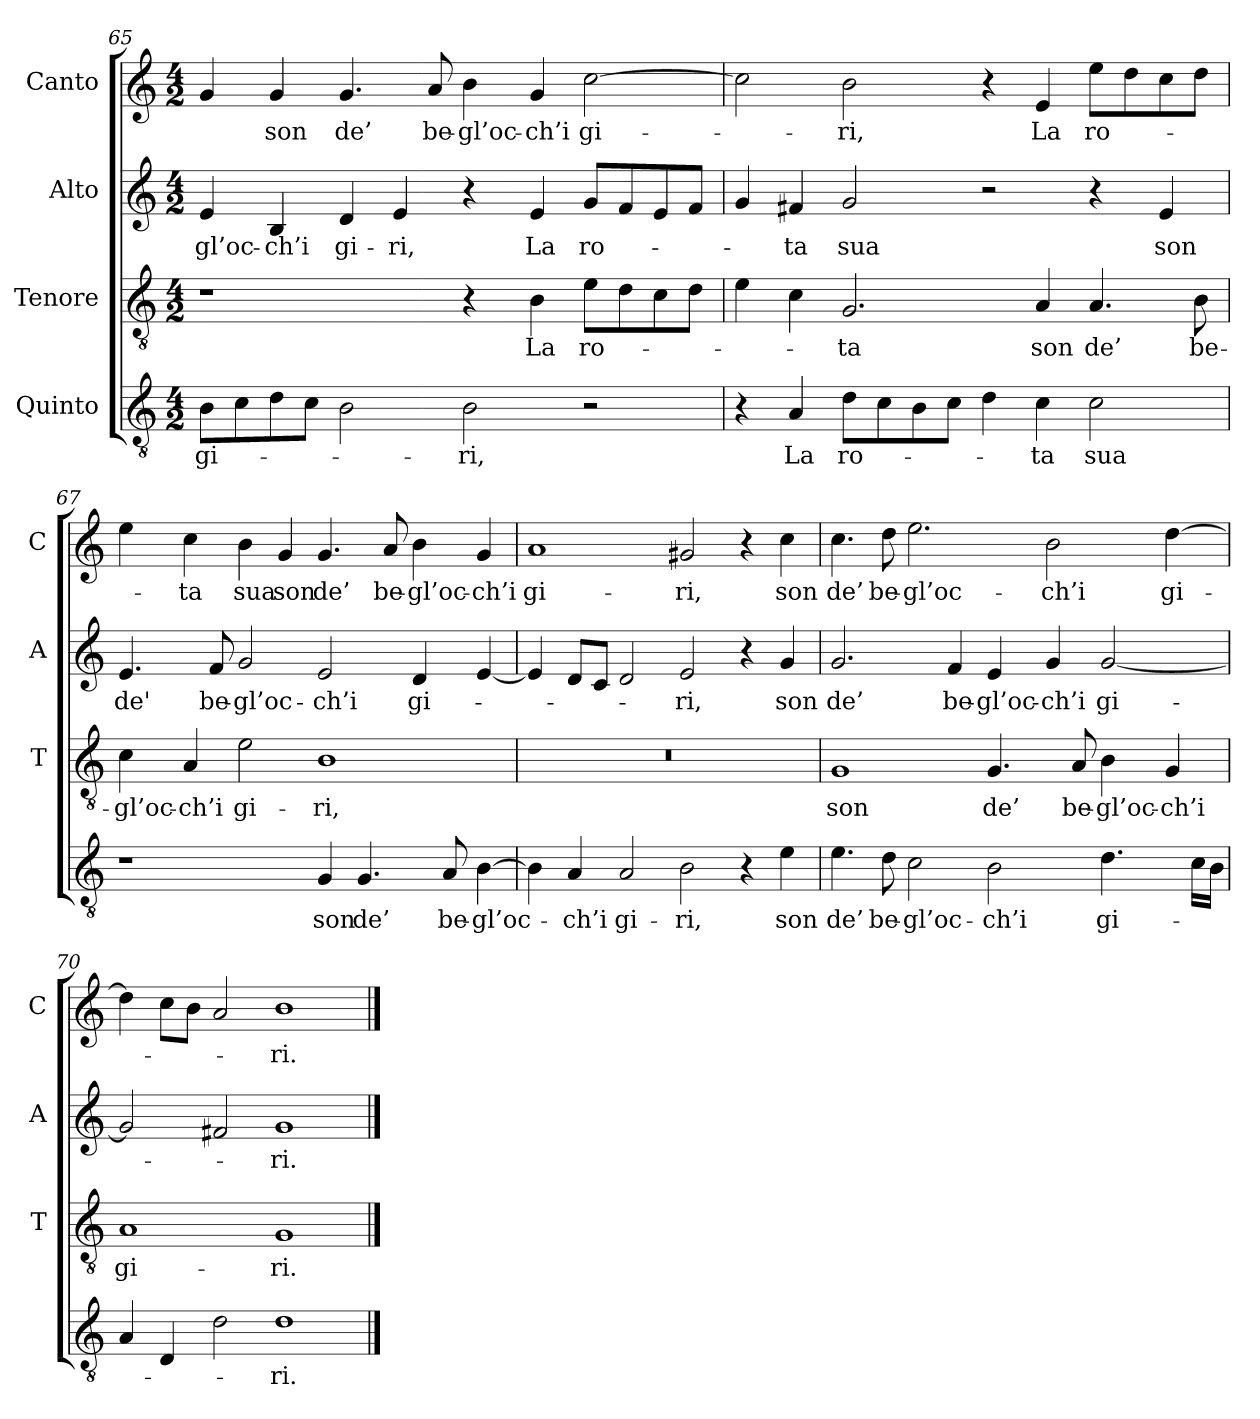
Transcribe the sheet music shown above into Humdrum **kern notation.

**kern	**text	**kern	**text	**kern	**text	**kern	**text
*part4	*part4	*part3	*part3	*part2	*part2	*part1	*part1
*staff4	*staff4	*staff3	*staff3	*staff2	*staff2	*staff1	*staff1
*I"Quinto	*	*I"Tenore	*	*I"Alto	*	*I"Canto	*
*	*	*I'T	*	*I'A	*	*I'C	*
*clefGv2	*	*clefGv2	*	*clefG2	*	*clefG2	*
*k[]	*	*k[]	*	*k[]	*	*k[]	*
*M4/2	*	*M4/2	*	*M4/2	*	*M4/2	*
=65	=65	=65	=65	=65	=65	=65	=65
8BL	gi-	1r	.	4e	-gl’oc-	4g	.
8c	.	.	.	.	.	.	.
8d	.	.	.	4B	-ch’i	4g	son
8cJ	.	.	.	.	.	.	.
2B	.	.	.	4d	gi-	4.g	de’
.	.	.	.	4e	-ri,	.	.
.	.	.	.	.	.	8a	be-
2B	-ri,	4r	.	4r	.	4b	-gl’oc-
.	.	4B	La	4e	La	4g	-ch’i
2r	.	8eL	ro-	8gL	ro-	[2cc	gi-
.	.	8d	.	8f	.	.	.
.	.	8c	.	8e	.	.	.
.	.	8dJ	.	8fJ	.	.	.
=66	=66	=66	=66	=66	=66	=66	=66
4r	.	4e	.	4g	.	2cc]	.
4A	La	4c	.	4f#X	-ta	.	.
8dL	ro-	2.G	-ta	2g	sua	2b	-ri,
8c	.	.	.	.	.	.	.
8B	.	.	.	.	.	.	.
8cJ	.	.	.	.	.	.	.
4d	.	.	.	2r	.	4r	.
4c	-ta	4A	son	.	.	4e	La
2c	sua	4.A	de’	4r	.	8eeL	ro-
.	.	.	.	.	.	8dd	.
.	.	.	.	4e	son	8cc	.
.	.	8B	be-	.	.	8ddJ	.
=67	=67	=67	=67	=67	=67	=67	=67
1r	.	4c	-gl’oc-	4.e	de'	4ee	.
.	.	4A	-ch’i	.	.	4cc	-ta
.	.	.	.	8f	be-	.	.
.	.	2e	gi-	2g	-gl’oc-	4b	sua
.	.	.	.	.	.	4g	son
4G	son	1B	-ri,	2e	-ch’i	4.g	de’
4.G	de’	.	.	.	.	.	.
.	.	.	.	.	.	8a	be-
.	.	.	.	4d	gi-	4b	-gl’oc-
8A	be-	.	.	.	.	.	.
[4B	-gl’oc-	.	.	[4e	.	4g	-ch’i
=68	=68	=68	=68	=68	=68	=68	=68
4B]	.	0r	.	4e]	.	1a	gi-
4A	-ch’i	.	.	8dL	.	.	.
.	.	.	.	8cJ	.	.	.
2A	gi-	.	.	2d	.	.	.
2B	-ri,	.	.	2e	-ri,	2g#X	-ri,
4r	.	.	.	4r	.	4r	.
4e	son	.	.	4g	son	4cc	son
=69	=69	=69	=69	=69	=69	=69	=69
4.e	de’	1G	son	2.g	de’	4.cc	de’
8d	be-	.	.	.	.	8dd	be-
2c	-gl’oc-	.	.	.	.	2.ee	-gl’oc-
.	.	.	.	4f	be-	.	.
2B	-ch’i	4.G	de’	4e	-gl’oc-	.	.
.	.	.	.	4g	-ch’i	2b	-ch’i
.	.	8A	be-	.	.	.	.
4.d	gi-	4B	-gl’oc-	[2g	gi-	.	.
.	.	4G	-ch’i	.	.	[4dd	gi-
16cLL	.	.	.	.	.	.	.
16BJJ	.	.	.	.	.	.	.
=70	=70	=70	=70	=70	=70	=70	=70
4A	.	1A	gi-	2g]	.	4dd]	.
4D	.	.	.	.	.	8ccL	.
.	.	.	.	.	.	8bJ	.
2d	.	.	.	2f#X	.	2a	.
1d	-ri.	1G	-ri.	1g	-ri.	1b	-ri.
==	==	==	==	==	==	==	==
*-	*-	*-	*-	*-	*-	*-	*-
